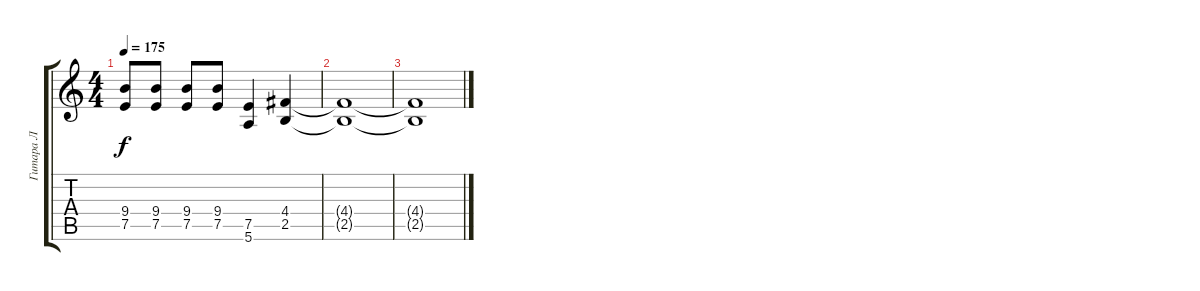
\track ("Гитара Л" "Гитара Л") {instrument overdrivenguitar}
\staff {score tabs}
\tuning (E4 B3 G3 D3 A2 E2) {hide}
\ts (4 4)
\tempo 175
\clef g2
\ks c
(9.4 7.5).8{dy f} (9.4 7.5).8 (9.4 7.5).8 (9.4 7.5).8 (7.5 5.6).4 (4.4 2.5).4 |
(4.4{t} 2.5{t}).1 |
(4.4{t} 2.5{t}).1
